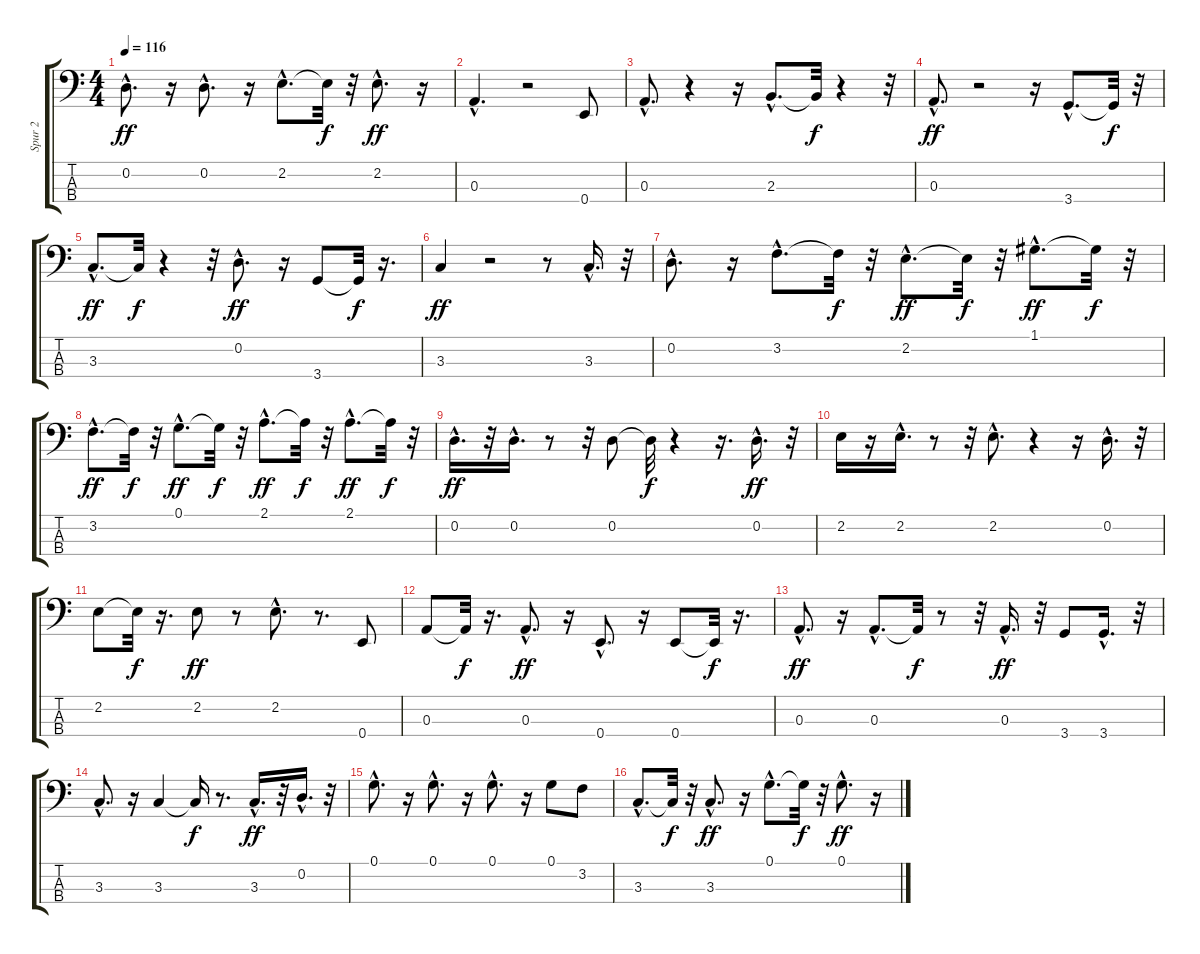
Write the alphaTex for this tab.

\track ("Spur 2" "Spur 2") {instrument electricbassfinger}
\staff {score tabs}
\tuning (G2 D2 A1 E1) {hide}
\ts (4 4)
\tempo 116
\clef f4
\ks c
0.2{hac}.8{d dy ff} r.16 0.2{hac}.8{d} r.16 2.2{hac}.8{d} 2.2{t}.32{dy f} r.32 2.2{hac}.8{d dy ff} r.16 |
0.3{hac}.4{d} r.2 0.4.8 |
0.3{hac}.8{d} r.4 r.16 2.3{hac}.8{d} 2.3{t}.32{dy f} r.4 r.32 |
0.3{hac}.8{d dy ff} r.2 r.16 3.4{hac}.8{d} 3.4{t}.32{dy f} r.32 |
3.3{hac}.8{d dy ff} 3.3{t}.32{dy f} r.4 r.32 0.2{hac}.8{d dy ff} r.16 3.4.8 3.4{t}.32{dy f} r.16{d} |
3.3.4{dy ff} r.2 r.8 3.3{hac}.16{d} r.32 |
0.2{hac}.8{d} r.16 3.2{hac}.8{d} 3.2{t}.32{dy f} r.32 2.2{hac}.8{d dy ff} 2.2{t}.32{dy f} r.32 1.1{hac}.8{d dy ff} 1.1{t}.32{dy f} r.32 |
3.2{hac}.8{d dy ff} 3.2{t}.32{dy f} r.32 0.1{hac}.8{d dy ff} 0.1{t}.32{dy f} r.32 2.1{hac}.8{d dy ff} 2.1{t}.32{dy f} r.32 2.1{hac}.8{d dy ff} 2.1{t}.32{dy f} r.32 |
0.2{hac}.16{d dy ff} r.32 0.2{hac}.16{d} r.8 r.32 0.2.8 0.2{t}.32{dy f} r.4 r.16{d} 0.2{hac}.16{d dy ff} r.32 |
2.2.16 r.16 2.2{hac}.16{d} r.8 r.32 2.2{hac}.8{d} r.4 r.16 0.2{hac}.16{d} r.32 |
2.2.8 2.2{t}.32{dy f} r.16{d} 2.2.8{dy ff} r.8 2.2{hac}.8{d} r.8{d} 0.4.8 |
0.3.8 0.3{t}.32{dy f} r.16{d} 0.3{hac}.8{d dy ff} r.16 0.4{hac}.8{d} r.16 0.4.8 0.4{t}.32{dy f} r.16{d} |
0.3{hac}.8{d dy ff} r.16 0.3{hac}.8{d} 0.3{t}.32{dy f} r.8 r.32 0.3{hac}.16{d dy ff} r.32 3.4.8 3.4{hac}.16{d} r.32 |
3.3{hac}.8{d} r.16 3.3.4 3.3{t}.16{dy f} r.8{d} 3.3{hac}.16{d dy ff} r.32 0.2{hac}.16{d} r.32 |
0.1{hac}.8{d} r.16 0.1{hac}.8{d} r.16 0.1{hac}.8{d} r.16 0.1.8 3.2.8 |
3.3{hac}.8{d} 3.3{t}.32{dy f} r.32 3.3{hac}.8{d dy ff} r.16 0.1{hac}.8{d} 0.1{t}.32{dy f} r.32 0.1{hac}.8{d dy ff} r.16
